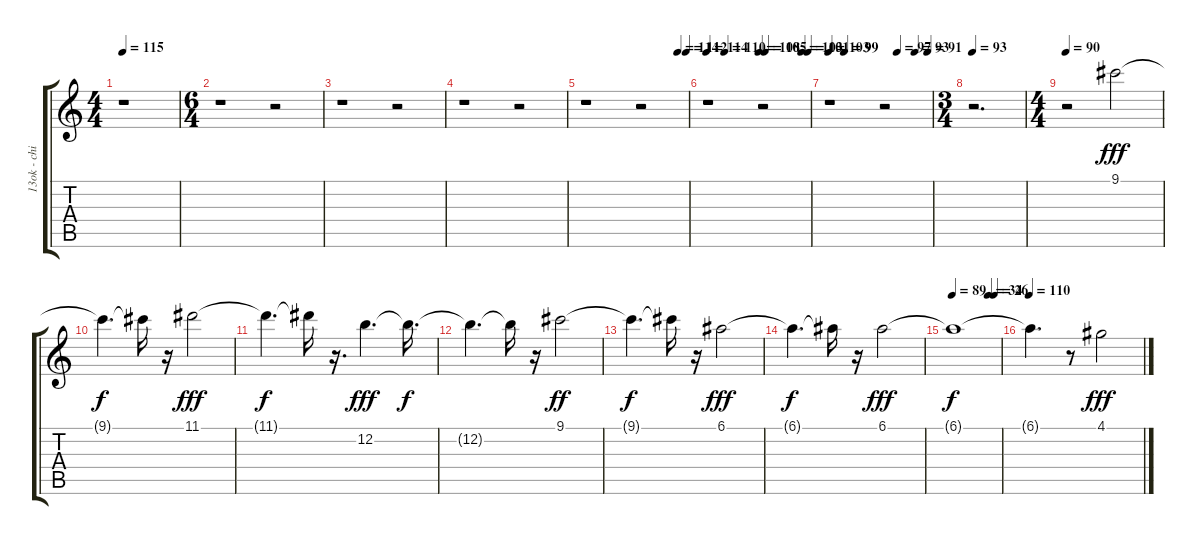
\track ("13ok - chitarra3" "13ok - chi") {instrument distortionguitar}
\staff {score tabs}
\tuning (E4 B3 G3 D3 A2 E2) {hide}
\ts (4 4)
\tempo 115
\clef g2
\ks c
r.1{dy mf} |
\ts (6 4)
r.1 r.2 |
r.1 r.2 |
r.1 r.2 |
\tempo (114 0.9027777777777778)
\tempo (112 0.9861111111111112)
r.1 r.2 |
\tempo (110 0.1736111111111111)
\tempo (108 0.5069444444444444)
\tempo (105 0.5694444444444444)
\tempo (103 0.9236111111111112)
\tempo (101 0.9861111111111112)
\tempo 114
r.1 r.2 |
\tempo (99 0.1527777777777778)
\tempo (93 0.8402777777777778)
\tempo (91 0.9652777777777778)
\tempo 103
\tempo (97 0.6666666666666666)
r.1 r.2 |
\ts (3 4)
\tempo 93
r.2{d} |
\ts (4 4)
\tempo 90
r.2 9.1.2{dy fff volume 6} |
9.1{t}.4{d dy f} 9.1{t}.16 r.16 11.1.2{dy fff} |
11.1{t}.4{d dy f} 11.1{t}.16 r.16{d} 12.2.4{d dy fff} 12.2{t}.16{d dy f} |
12.2{t}.4{d} 12.2{t}.16 r.16 9.1.2{dy ff} |
9.1{t}.4{d dy f} 9.1{t}.16 r.16 6.1.2{dy fff} |
6.1{t}.4{d dy f} 6.1{t}.16 r.16 6.1.2{dy fff} |
\tempo 62
\tempo 89
\tempo (34 0.75)
\tempo (26 0.875)
6.1{t}.1{dy f} |
\tempo 110
6.1{t}.4{d} r.8 4.1.2{dy fff}
